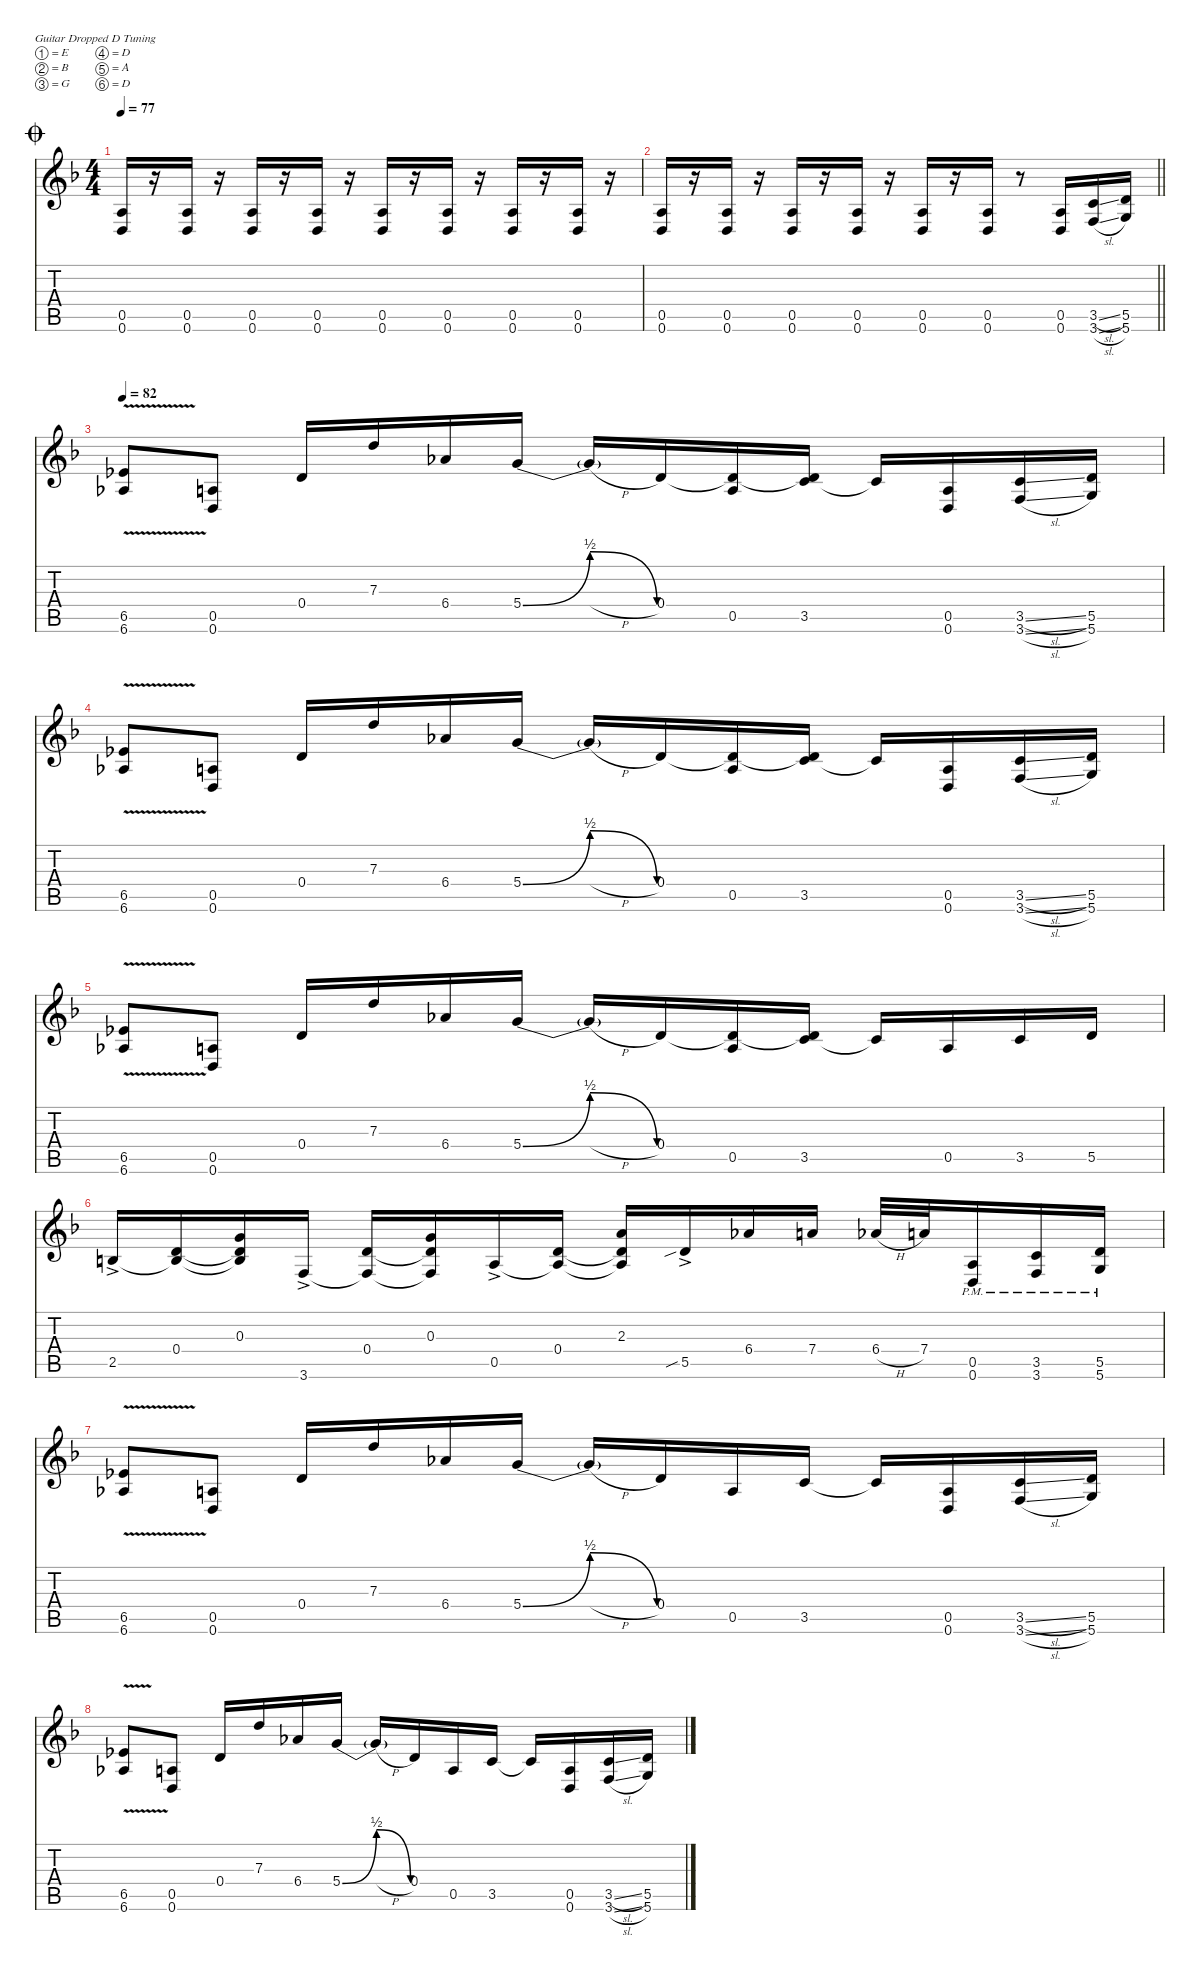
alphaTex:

\defaultSystemsLayout 4
\hideDynamics
\bracketExtendMode nobrackets
\singleTrackTrackNamePolicy hidden
\multiTrackTrackNamePolicy hidden
\firstSystemTrackNameMode fullname
\firstSystemTrackNameOrientation horizontal
\otherSystemsTrackNameOrientation horizontal
\track ("Distorted Guitar 2" "dist.guit.") {instrument distortionguitar}
\staff {score tabs}
\tuning (E4 B3 G3 D3 A2 D2)
\ts (4 4)
\jump coda
\tempo 77
\clef g2
\ks f
(0.5{acc forcenatural} 0.6{acc forcenatural}).16{dy mf beam Up} r.16{beam Up} (0.5{acc forcenatural} 0.6{acc forcenatural}).16{dy f beam Up} r.16{beam Up} (0.5{acc forcenatural} 0.6{acc forcenatural}).16{dy mf beam Up} r.16{beam Up} (0.5{acc forcenatural} 0.6{acc forcenatural}).16{dy f beam Up} r.16{beam Up} (0.5{acc forcenatural} 0.6{acc forcenatural}).16{dy mf beam Up} r.16{beam Up} (0.5{acc forcenatural} 0.6{acc forcenatural}).16{dy f beam Up} r.16{beam Up} (0.5{acc forcenatural} 0.6{acc forcenatural}).16{dy mf beam Up} r.16{beam Up} (0.5{acc forcenatural} 0.6{acc forcenatural}).16{dy f beam Up} r.16{beam Up} |
\barLineRight lightlight
(0.5{acc forcenatural} 0.6{acc forcenatural}).16{dy mf beam Up} r.16{beam Up} (0.5{acc forcenatural} 0.6{acc forcenatural}).16{dy f beam Up} r.16{beam Up} (0.5{acc forcenatural} 0.6{acc forcenatural}).16{dy mf beam Up} r.16{beam Up} (0.5{acc forcenatural} 0.6{acc forcenatural}).16{dy f beam Up} r.16{beam Up} (0.5{acc forcenatural} 0.6{acc forcenatural}).16{dy mf beam Up} r.16{beam Up} (0.5{acc forcenatural} 0.6{acc forcenatural}).16{dy f beam Up} r.8{beam Up} (0.5{acc forcenatural} 0.6{acc forcenatural}).16{beam Up} (3.5{sl acc forcenatural} 3.6{sl acc forcenatural}).16{beam Up} (5.5{acc forcenatural} 5.6{acc forcenatural}).16{beam Up} |
\tempo 82
(6.5{v acc b} 6.6{v acc b}).8{beam Up} (0.5{acc forcenatural} 0.6{acc forcenatural}).8{beam Up} 0.4{acc forcenatural}.16{beam Up} 7.3{acc forcenatural}.16{beam Up} 6.4{acc b}.16{beam Up} 5.4{be (bendrelease 0 0 30 2 30 2 60 0) acc forcenatural}.16{beam Up} 5.4{h t acc forcenatural}.16{beam Up} 0.4{acc forcenatural}.16{beam Up} (0.5{acc forcenatural} 0.4{t acc forcenatural}).16{beam Up} (0.4{t acc forcenatural} 3.5{acc forcenatural}).16{beam Up} 3.5{t acc forcenatural}.16{beam Up} (0.5{acc forcenatural} 0.6{acc forcenatural}).16{beam Up} (3.5{sl acc forcenatural} 3.6{sl acc forcenatural}).16{beam Up} (5.5{acc forcenatural} 5.6{acc forcenatural}).16{beam Up} |
(6.5{v acc b} 6.6{v acc b}).8{beam Up} (0.5{acc forcenatural} 0.6{acc forcenatural}).8{beam Up} 0.4{acc forcenatural}.16{beam Up} 7.3{acc forcenatural}.16{beam Up} 6.4{acc b}.16{beam Up} 5.4{be (bendrelease 0 0 30 2 30 2 60 0) acc forcenatural}.16{beam Up} 5.4{h t acc forcenatural}.16{beam Up} 0.4{acc forcenatural}.16{beam Up} (0.5{acc forcenatural} 0.4{t acc forcenatural}).16{beam Up} (0.4{t acc forcenatural} 3.5{acc forcenatural}).16{beam Up} 3.5{t acc forcenatural}.16{beam Up} (0.5{acc forcenatural} 0.6{acc forcenatural}).16{beam Up} (3.5{sl acc forcenatural} 3.6{sl acc forcenatural}).16{beam Up} (5.5{acc forcenatural} 5.6{acc forcenatural}).16{beam Up} |
(6.5{v acc b} 6.6{v acc b}).8{beam Up} (0.5{acc forcenatural} 0.6{acc forcenatural}).8{beam Up} 0.4{acc forcenatural}.16{beam Up} 7.3{acc forcenatural}.16{beam Up} 6.4{acc b}.16{beam Up} 5.4{be (bendrelease 0 0 30 2 30 2 60 0) acc forcenatural}.16{beam Up} 5.4{h t acc forcenatural}.16{beam Up} 0.4{acc forcenatural}.16{beam Up} (0.5{acc forcenatural} 0.4{t acc forcenatural}).16{beam Up} (0.4{t acc forcenatural} 3.5{acc forcenatural}).16{beam Up} 3.5{t acc forcenatural}.16{beam Up} 0.5{acc forcenatural}.16{beam Up} 3.5{acc forcenatural}.16{beam Up} 5.5{acc forcenatural}.16{beam Up} |
2.5{ac acc forcenatural}.16{beam Up} (0.4{acc forcenatural} 2.5{t acc forcenatural}).16{beam Up} (0.3{acc forcenatural} 0.4{t acc forcenatural} 2.5{t acc forcenatural}).16{beam Up} 3.6{ac acc forcenatural}.16{beam Up} (0.4{acc forcenatural} 3.6{t acc forcenatural}).16{beam Up} (0.3{acc forcenatural} 0.4{t acc forcenatural} 3.6{t acc forcenatural}).16{beam Up} 0.5{ac acc forcenatural}.16{beam Up} (0.4{acc forcenatural} 0.5{t acc forcenatural}).16{beam Up} (2.3{acc forcenatural} 0.4{t acc forcenatural} 0.5{t acc forcenatural}).16{beam Up} 5.5{sib ac acc forcenatural}.16{beam Up} 6.4{acc b}.16{beam Up} 7.4{acc forcenatural}.16{beam Up} 6.4{h acc b}.32{beam Up} 7.4{acc forcenatural}.32{beam Up} (0.5{pm acc forcenatural} 0.6{pm acc forcenatural}).16{beam Up} (3.5{pm acc forcenatural} 3.6{pm acc forcenatural}).16{beam Up} (5.5{pm acc forcenatural} 5.6{pm acc forcenatural}).16{beam Up} |
(6.5{v acc b} 6.6{v acc b}).8{beam Up} (0.5{acc forcenatural} 0.6{acc forcenatural}).8{beam Up} 0.4{acc forcenatural}.16{beam Up} 7.3{acc forcenatural}.16{beam Up} 6.4{acc b}.16{beam Up} 5.4{be (bendrelease 0 0 30 2 30 2 60 0) acc forcenatural}.16{beam Up} 5.4{h t acc forcenatural}.16{beam Up} 0.4{acc forcenatural}.16{beam Up} 0.5{acc forcenatural}.16{beam Up} 3.5{acc forcenatural}.16{beam Up} 3.5{t acc forcenatural}.16{beam Up} (0.5{acc forcenatural} 0.6{acc forcenatural}).16{beam Up} (3.5{sl acc forcenatural} 3.6{sl acc forcenatural}).16{beam Up} (5.5{acc forcenatural} 5.6{acc forcenatural}).16{beam Up} |
(6.5{v acc b} 6.6{v acc b}).8{beam Up} (0.5{acc forcenatural} 0.6{acc forcenatural}).8{beam Up} 0.4{acc forcenatural}.16{beam Up} 7.3{acc forcenatural}.16{beam Up} 6.4{acc b}.16{beam Up} 5.4{be (bendrelease 0 0 30 2 30 2 60 0) acc forcenatural}.16{beam Up} 5.4{h t acc forcenatural}.16{beam Up} 0.4{acc forcenatural}.16{beam Up} 0.5{acc forcenatural}.16{beam Up} 3.5{acc forcenatural}.16{beam Up} 3.5{t acc forcenatural}.16{beam Up} (0.5{acc forcenatural} 0.6{acc forcenatural}).16{beam Up} (3.5{sl acc forcenatural} 3.6{sl acc forcenatural}).16{beam Up} (5.5{acc forcenatural} 5.6{acc forcenatural}).16{beam Up}
